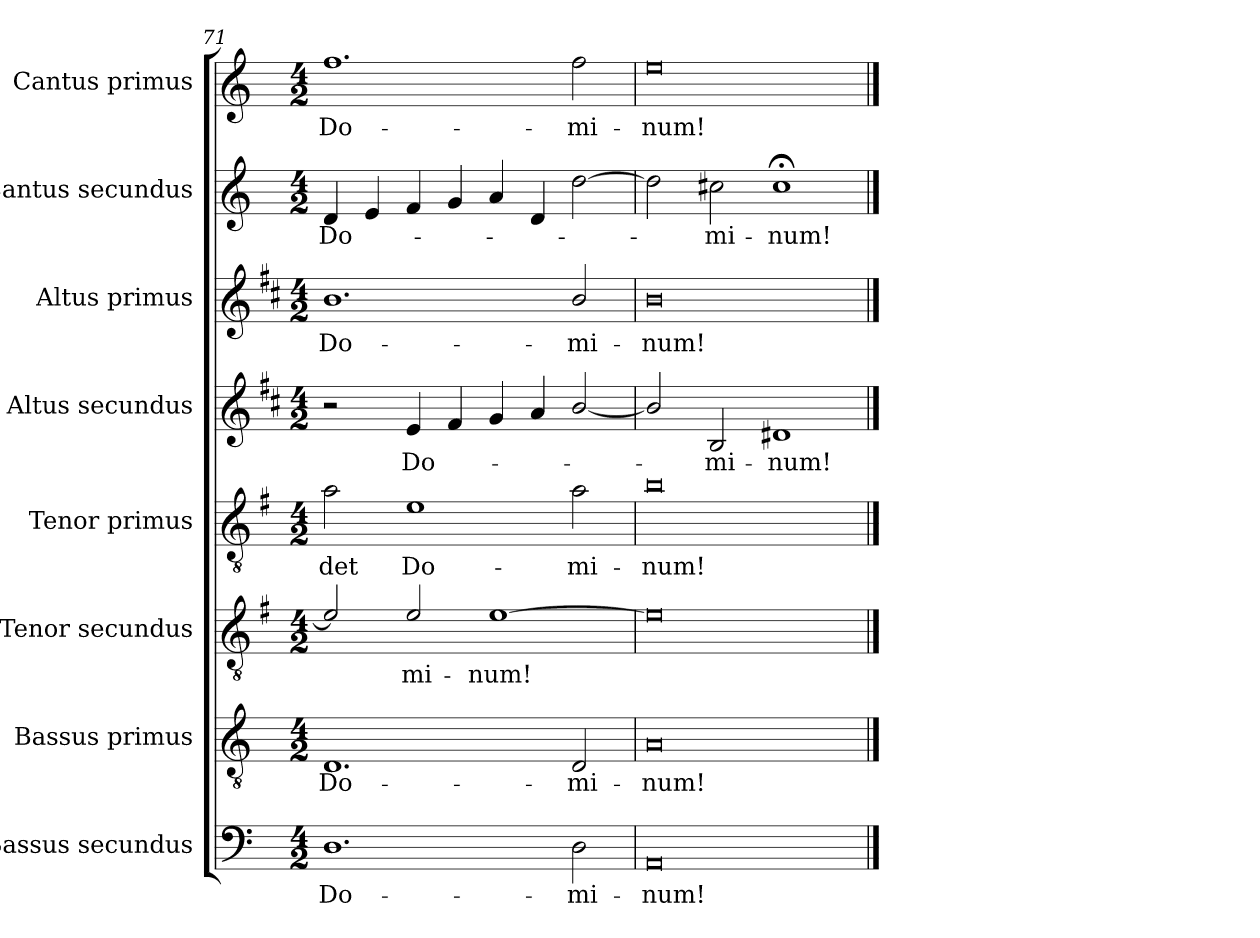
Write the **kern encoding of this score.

**kern	**text	**kern	**text	**kern	**text	**kern	**text	**kern	**text	**kern	**text	**kern	**text	**kern	**text
*part8	*part8	*part7	*part7	*part6	*part6	*part5	*part5	*part4	*part4	*part3	*part3	*part2	*part2	*part1	*part1
*staff8	*staff8	*staff7	*staff7	*staff6	*staff6	*staff5	*staff5	*staff4	*staff4	*staff3	*staff3	*staff2	*staff2	*staff1	*staff1
*I"Bassus secundus	*	*I"Bassus primus	*	*I"Tenor secundus	*	*I"Tenor primus	*	*I"Altus secundus	*	*I"Altus primus	*	*I"Cantus secundus	*	*I"Cantus primus	*
*	*	*I'B I	*	*	*	*I'T I	*	*	*	*I'A I	*	*	*	*I'C I	*
*clefF4	*	*clefGv2	*	*clefGv2	*	*clefGv2	*	*clefG2	*	*clefG2	*	*clefG2	*	*clefG2	*
*	*	*	*	*ITrd4c7	*	*ITrd4c7	*	*ITrd1c2	*	*ITrd1c2	*	*	*	*	*
*k[]	*	*k[]	*	*k[]	*	*k[]	*	*k[]	*	*k[]	*	*k[]	*	*k[]	*
*C:	*	*C:	*	*C:	*	*C:	*	*C:	*	*C:	*	*C:	*	*C:	*
*M4/2	*	*M4/2	*	*M4/2	*	*M4/2	*	*M4/2	*	*M4/2	*	*M4/2	*	*M4/2	*
=71	=71	=71	=71	=71	=71	=71	=71	=71	=71	=71	=71	=71	=71	=71	=71
!	!LO:LY:b	!	!LO:LY:b	!	!	!	!LO:LY:b	!	!	!	!LO:LY:b	!	!LO:LY:b	!	!LO:LY:b
1.D	Do-	1.D	Do-	2A/]	.	2d\	-det	2r	.	1.a	Do-	4d/	Do-	1.ff	Do-
.	.	.	.	.	.	.	.	.	.	.	.	4e/	.	.	.
!	!	!	!	!	!LO:LY:b	!	!LO:LY:b	!	!LO:LY:b	!	!	!	!	!	!
.	.	.	.	2A/	-mi-	1A	Do-	4d/	Do-	.	.	4f/	.	.	.
.	.	.	.	.	.	.	.	4e/	.	.	.	4g/	.	.	.
!	!	!	!	!	!LO:LY:b	!	!	!	!	!	!	!	!	!	!
.	.	.	.	[1A	-num!	.	.	4f/	.	.	.	4a/	.	.	.
.	.	.	.	.	.	.	.	4g/	.	.	.	4d/	.	.	.
!	!LO:LY:b	!	!LO:LY:b	!	!	!	!LO:LY:b	!	!	!	!LO:LY:b	!	!	!	!LO:LY:b
2D\	-mi-	2D/	-mi-	.	.	2d\	-mi-	[2a/	.	2a/	-mi-	[2dd\	.	2ff\	-mi-
=72	=72	=72	=72	=72	=72	=72	=72	=72	=72	=72	=72	=72	=72	=72	=72
!	!LO:LY:b	!	!LO:LY:b	!	!	!	!LO:LY:b	!	!	!	!LO:LY:b	!	!	!	!LO:LY:b
0AA	-num!	0A	-num!	0A]	.	0e	-num!	2a/]	.	0a	-num!	2dd\]	.	0ee	-num!
!	!	!	!	!	!	!	!	!	!LO:LY:b	!	!	!	!LO:LY:b	!	!
.	.	.	.	.	.	.	.	2A/	-mi-	.	.	2cc#X\	-mi-	.	.
!	!	!	!	!	!	!	!	!	!LO:LY:b	!	!	!	!LO:LY:b	!	!
.	.	.	.	.	.	.	.	1c#X	-num!	.	.	1cc#;<	-num!	.	.
==	==	==	==	==	==	==	==	==	==	==	==	==	==	==	==
*-	*-	*-	*-	*-	*-	*-	*-	*-	*-	*-	*-	*-	*-	*-	*-
